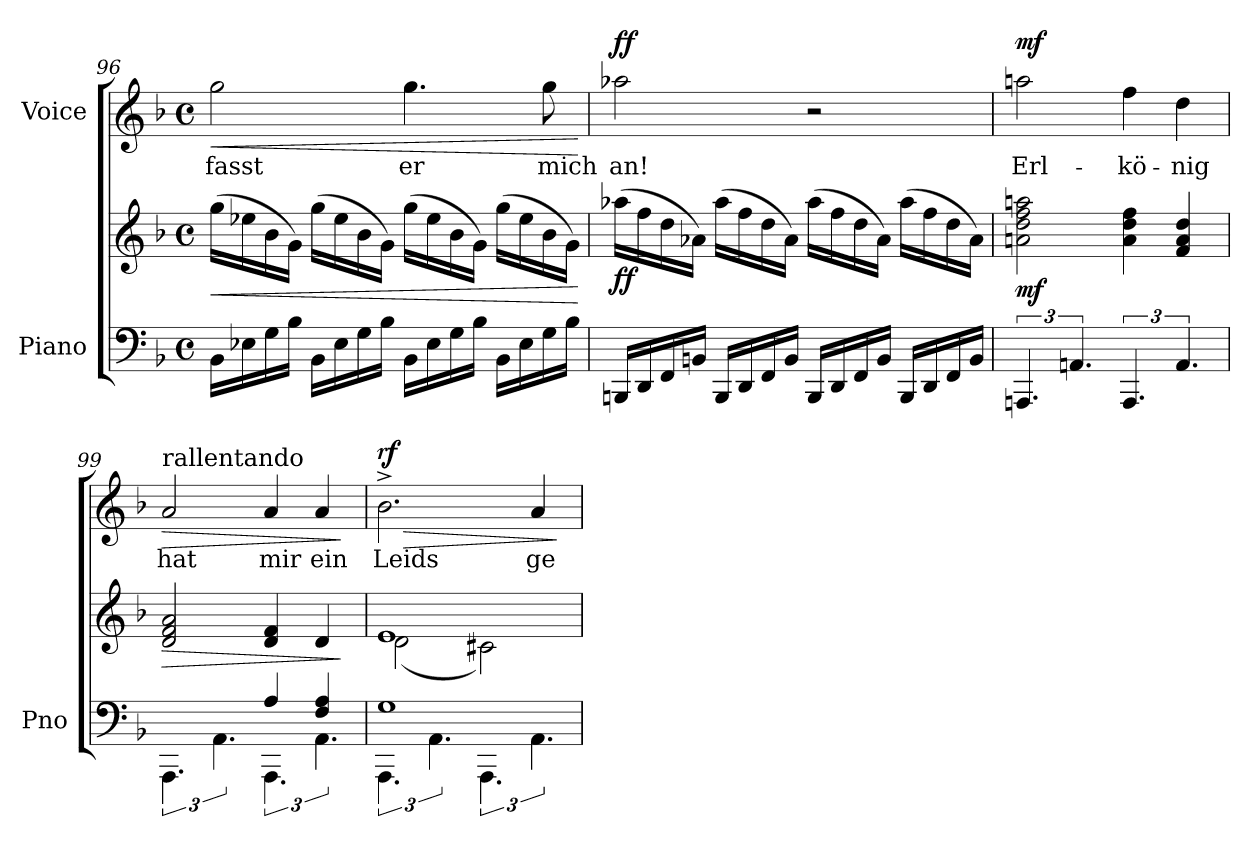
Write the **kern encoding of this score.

**kern	**kern	**dynam	**kern	**text	**dynam
*part2	*part2	*part2	*part1	*part1	*part1
*staff3	*staff2	*staff2/3	*staff1	*staff1	*staff1
*I"Piano	*	*	*I"Voice	*	*
*I'Pno	*	*	*	*	*
!!LO:LB:g=z
*clefF4	*clefG2	*	*clefG2	*	*
*k[b-]	*k[b-]	*	*k[b-]	*	*
*M4/4	*M4/4	*	*M4/4	*	*
*met(c)	*met(c)	*	*met(c)	*	*
=96	=96	=96	=96	=96	=96
!	!	!LO:HP:b	!	!LO:LY:b	!LO:HP:b
16BB-\LL	(16gg\LL	<	2gg\	fasst	<
16E-X\	16ee-X\	.	.	.	.
16G\	16b-\	.	.	.	.
16B-\JJ	16g\JJ)	.	.	.	.
16BB-\LL	(16gg\LL	.	.	.	.
16E-\	16ee-\	.	.	.	.
16G\	16b-\	.	.	.	.
16B-\JJ	16g\JJ)	.	.	.	.
!	!	!	!	!LO:LY:b	!
16BB-\LL	(16gg\LL	.	4.gg\	er	.
16E-\	16ee-\	.	.	.	.
16G\	16b-\	.	.	.	.
16B-\JJ	16g\JJ)	.	.	.	.
16BB-\LL	(16gg\LL	.	.	.	.
16E-\	16ee-\	.	.	.	.
!	!	!	!	!LO:LY:b	!
16G\	16b-\	.	8gg\	mich	.
16B-\JJ	16g\JJ)	.	.	.	.
.	.	[	.	.	[
!!LO:LB:g=z
=97	=97	=97	=97	=97	=97
!	!	!LO:DY:b	!	!LO:LY:b	!LO:DY:a
16BBBn/LL	(16aa-X\LL	ff	2aa-X\	an!	ff
16DD/	16ff\	.	.	.	.
16FF/	16dd\	.	.	.	.
16BBn/JJ	16a-X\JJ)	.	.	.	.
16BBB/LL	(16aa-\LL	.	.	.	.
16DD/	16ff\	.	.	.	.
16FF/	16dd\	.	.	.	.
16BB/JJ	16a-\JJ)	.	.	.	.
16BBB/LL	(16aa-\LL	.	2r	.	.
16DD/	16ff\	.	.	.	.
16FF/	16dd\	.	.	.	.
16BB/JJ	16a-\JJ)	.	.	.	.
16BBB/LL	(16aa-\LL	.	.	.	.
16DD/	16ff\	.	.	.	.
16FF/	16dd\	.	.	.	.
16BB/JJ	16a-\JJ)	.	.	.	.
=98	=98	=98	=98	=98	=98
!	!	!LO:DY:b	!	!LO:LY:b	!LO:DY:a
6.AAAn/	2an\ 2dd\ 2ff\ 2aan\	mf	2aan\	Erl-	mf
6.AAn/	.	.	.	.	.
!	!	!	!	!LO:LY:b	!
6.AAA/	4a\ 4dd\ 4ff\	.	4ff\	-kö-	.
!	!	!	!	!LO:LY:b	!
6.AA/	4f/ 4a/ 4dd/	.	4dd\	-nig	.
=99	=99	=99	=99	=99	=99
*^	*	*	*	*	*
!	!	!	!	!LO:TX:a:t=rallentando	!	!
!	!	!	!LO:HP:b	!	!LO:LY:b	!LO:HP:b
6.AAA\	2ryy	2d/ 2f/ 2a/	>	2a/	hat	>
6.AA\	.	.	.	.	.	.
!	!	!	!	!	!LO:LY:b	!
6.AAA\	4A/	4d/ 4f/	.	4a/	mir	.
!	!	!	!	!	!LO:LY:b	!
6.AA\	4F/ 4A/	4d/	.	4a/	ein	.
*v	*v	*	*	*	*	*
.	.	]	.	.	]
=100	=100	=100	=100	=100	=100
*^	*^	*	*	*	*
!	!	!	!	!	!	!LO:LY:b	!LO:HP:b
!	!	!	!	!	!	!	!LO:DY:n=1:a
6.AAA\	1G	1e	(2d\	.	2.b-^\	Leids	> rf
6.AA\	.	.	.	.	.	.	.
6.AAA\	.	.	2c#X\)	.	.	.	.
!	!	!	!	!	!	!LO:LY:b	!
6.AA\	.	.	.	.	4a/	ge-	.
*v	*v	*	*	*	*	*	*
*	*v	*v	*	*	*	*
.	.	.	.	.	]
=	=	=	=	=	=
*-	*-	*-	*-	*-	*-
